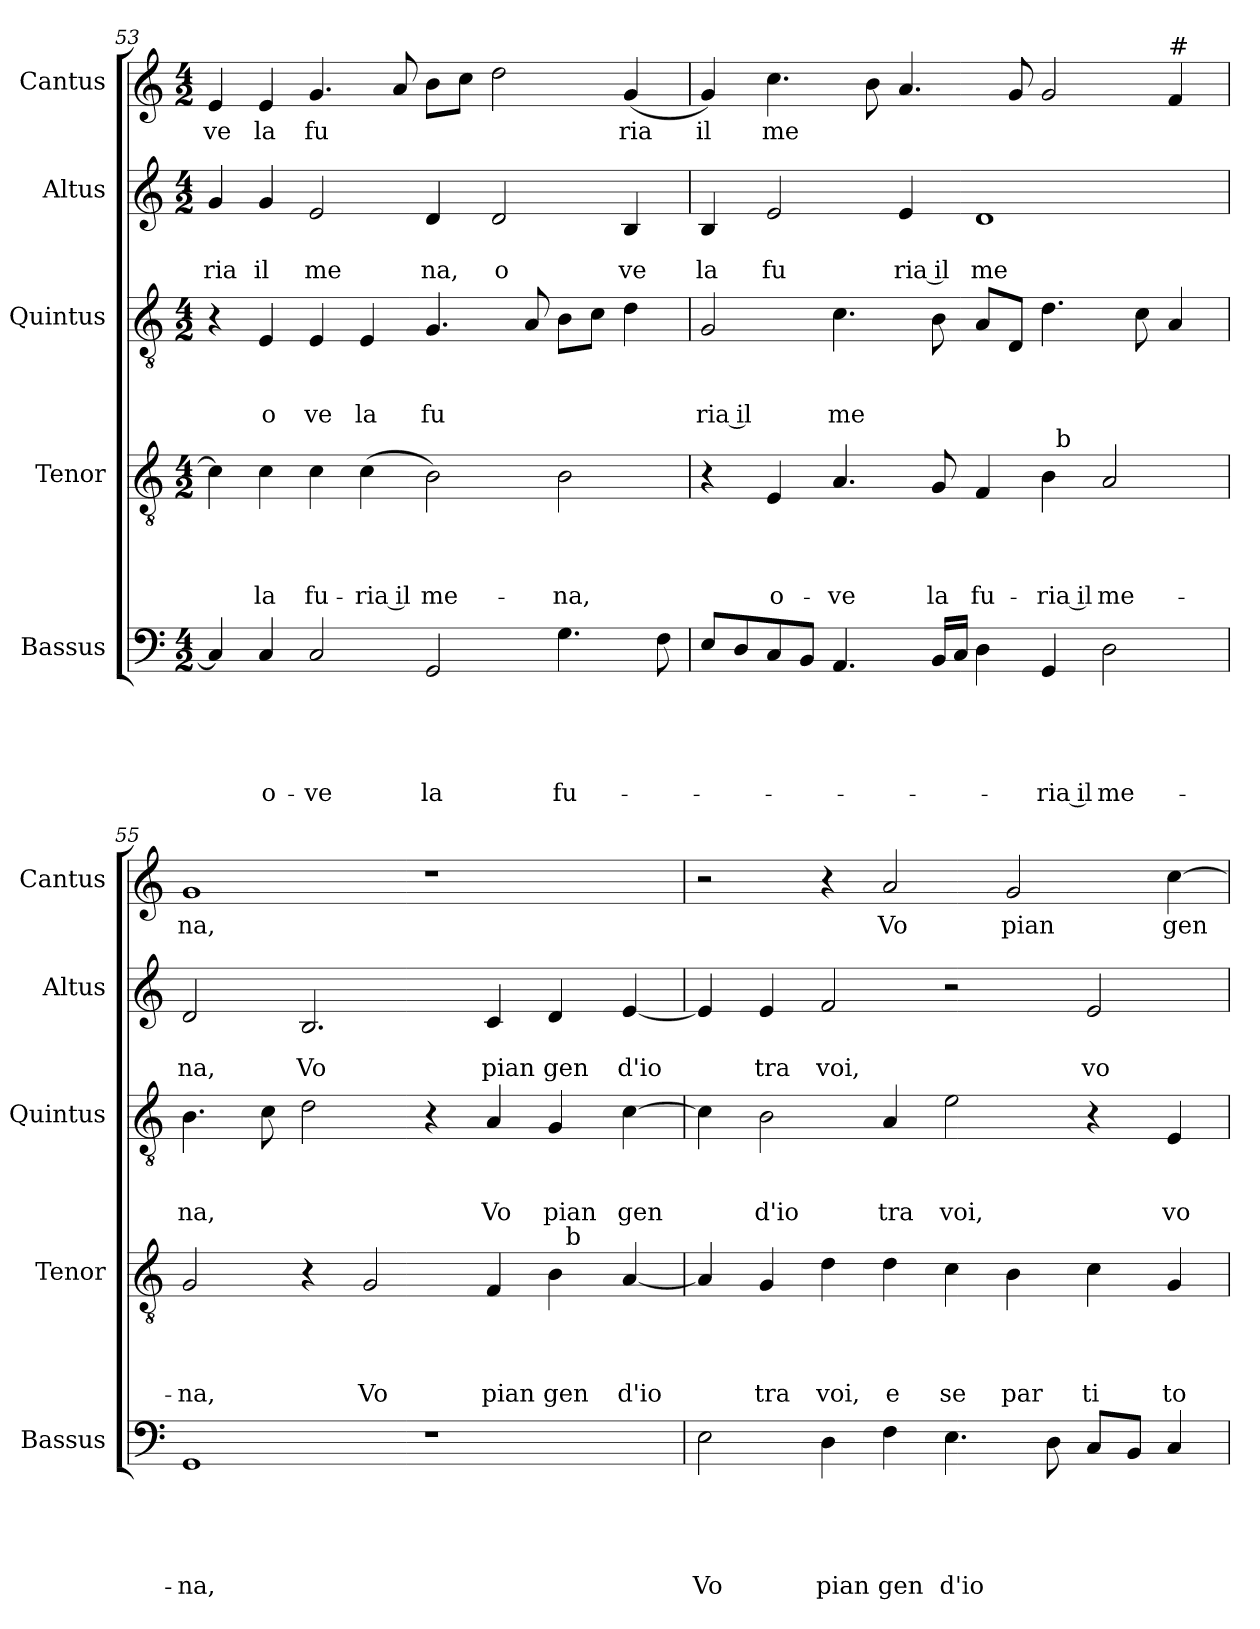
**kern	**text	**text	**text	**text	**text	**kern	**text	**text	**text	**text	**kern	**text	**text	**text	**kern	**text	**text	**kern	**text
*part5	*part5	*part5	*part5	*part5	*part5	*part4	*part4	*part4	*part4	*part4	*part3	*part3	*part3	*part3	*part2	*part2	*part2	*part1	*part1
*staff5	*staff5	*staff5	*staff5	*staff5	*staff5	*staff4	*staff4	*staff4	*staff4	*staff4	*staff3	*staff3	*staff3	*staff3	*staff2	*staff2	*staff2	*staff1	*staff1
*I"Bassus	*	*	*	*	*	*I"Tenor	*	*	*	*	*I"Quintus	*	*	*	*I"Altus	*	*	*I"Cantus	*
*I'Bassus	*	*	*	*	*	*I'Tenor	*	*	*	*	*I'Quintus	*	*	*	*I'Altus	*	*	*I'Cantus	*
*clefF4	*	*	*	*	*	*clefGv2	*	*	*	*	*clefGv2	*	*	*	*clefG2	*	*	*clefG2	*
*k[]	*	*	*	*	*	*k[]	*	*	*	*	*k[]	*	*	*	*k[]	*	*	*k[]	*
*C:	*	*	*	*	*	*C:	*	*	*	*	*C:	*	*	*	*C:	*	*	*C:	*
*M4/2	*	*	*	*	*	*M4/2	*	*	*	*	*M4/2	*	*	*	*M4/2	*	*	*M4/2	*
=53	=53	=53	=53	=53	=53	=53	=53	=53	=53	=53	=53	=53	=53	=53	=53	=53	=53	=53	=53
!	!	!	!	!	!	!	!	!	!	!	!	!	!	!	!	!	!LO:LY:b	!	!LO:LY:b
4C/]	.	.	.	.	.	4c\]	.	.	.	.	4r	.	.	.	4g/	.	ria	4e/	ve
!	!	!	!	!	!LO:LY:b	!	!	!	!	!LO:LY:b	!	!	!	!LO:LY:b	!	!	!LO:LY:b	!	!LO:LY:b
4C/	.	.	.	.	o-	4c\	.	.	.	la	4E/	.	.	o	4g/	.	il	4e/	la
!	!	!	!	!	!LO:LY:b	!	!	!	!	!LO:LY:b	!	!	!	!LO:LY:b	!	!	!LO:LY:b	!	!LO:LY:b
2C/	.	.	.	.	-ve	4c\	.	.	.	fu-	4E/	.	.	ve	2e/	.	me	4.g/	fu
!	!	!	!	!	!	!	!	!	!	!LO:LY:b:rj	!	!	!	!LO:LY:b	!	!	!	!	!
.	.	.	.	.	.	(<4c\	.	.	.	-ria il	4E/	.	.	la	.	.	.	.	.
.	.	.	.	.	.	.	.	.	.	.	.	.	.	.	.	.	.	8a/	.
!	!	!	!	!	!LO:LY:b	!	!	!	!	!LO:LY:b	!	!	!	!LO:LY:b	!	!	!LO:LY:b	!	!
2GG/	.	.	.	.	la	2B\)	.	.	.	me-	4.G/	.	.	fu	4d/	.	na,	8b\L	.
.	.	.	.	.	.	.	.	.	.	.	.	.	.	.	.	.	.	8cc\J	.
!	!	!	!	!	!	!	!	!	!	!	!	!	!	!	!	!	!LO:LY:b	!	!
.	.	.	.	.	.	.	.	.	.	.	.	.	.	.	2d/	.	o	2dd\	.
.	.	.	.	.	.	.	.	.	.	.	8A/	.	.	.	.	.	.	.	.
!	!	!	!	!	!LO:LY:b	!	!	!	!	!LO:LY:b	!	!	!	!	!	!	!	!	!
4.G\	.	.	.	.	fu-	2B\	.	.	.	-na,	8B\L	.	.	.	.	.	.	.	.
.	.	.	.	.	.	.	.	.	.	.	8c\J	.	.	.	.	.	.	.	.
!	!	!	!	!	!	!	!	!	!	!	!	!	!	!	!	!	!LO:LY:b	!	!LO:LY:b
.	.	.	.	.	.	.	.	.	.	.	4d\	.	.	.	4B/	.	ve	(<4g/	ria
8F\	.	.	.	.	.	.	.	.	.	.	.	.	.	.	.	.	.	.	.
=54	=54	=54	=54	=54	=54	=54	=54	=54	=54	=54	=54	=54	=54	=54	=54	=54	=54	=54	=54
!	!	!	!	!	!	!	!	!	!	!	!	!	!	!LO:LY:b:rj	!	!	!LO:LY:b	!	!LO:LY:b:rj
*	*	*	*	*	*	*^	*	*	*	*	*	*	*	*	*	*	*	*	*
8E/L	.	.	.	.	.	4r	1ryy	.	.	.	.	2G/	.	.	ria il	4B/	.	la	4g/)	il
8D/	.	.	.	.	.	.	.	.	.	.	.	.	.	.	.	.	.	.	.	.
!	!	!	!	!	!	!	!	!	!	!	!LO:LY:b	!	!	!	!	!	!	!LO:LY:b	!	!LO:LY:b
8C/	.	.	.	.	.	4E/	.	.	.	.	o-	.	.	.	.	2e/	.	fu	4.cc\	me
8BB/J	.	.	.	.	.	.	.	.	.	.	.	.	.	.	.	.	.	.	.	.
!	!	!	!	!	!	!	!	!	!	!	!LO:LY:b	!	!	!	!LO:LY:b	!	!	!	!	!
4.AA/	.	.	.	.	.	4.A/	.	.	.	.	-ve	4.c\	.	.	me	.	.	.	.	.
.	.	.	.	.	.	.	.	.	.	.	.	.	.	.	.	.	.	.	8b\	.
!	!	!	!	!	!	!	!	!	!	!	!	!	!	!	!	!	!	!LO:LY:b:rj	!	!
.	.	.	.	.	.	.	.	.	.	.	.	.	.	.	.	4e/	.	ria il	4.a/	.
!	!	!	!	!	!	!	!	!	!	!	!LO:LY:b	!	!	!	!	!	!	!	!	!
16BB/LL	.	.	.	.	.	8G/	.	.	.	.	la	8B\	.	.	.	.	.	.	.	.
16C/JJ	.	.	.	.	.	.	.	.	.	.	.	.	.	.	.	.	.	.	.	.
!	!	!	!	!	!	!	!	!	!	!	!LO:LY:b	!	!	!	!	!	!	!LO:LY:b	!	!
4D\	.	.	.	.	.	4F/	4ryy	.	.	.	fu-	8A/L	.	.	.	1d	.	me	.	.
.	.	.	.	.	.	.	.	.	.	.	.	8D/J	.	.	.	.	.	.	8g/	.
!	!	!	!	!	!LO:LY:b:rj	!	!	!	!	!	!LO:LY:b:rj	!	!	!	!	!	!	!	!	!
4GG/	.	.	.	.	-ria il	4B\	32ryy	.	.	.	-ria il	4.d\	.	.	.	.	.	.	2g/	.
!	!	!	!	!	!	!	!LO:TX:a:t=b	!	!	!	!	!	!	!	!	!	!	!	!	!
.	.	.	.	.	.	.	2ryy	.	.	.	.	.	.	.	.	.	.	.	.	.
!	!	!	!	!	!LO:LY:b	!	!	!	!	!	!LO:LY:b	!	!	!	!	!	!	!	!	!
2D\	.	.	.	.	me-	2A/	.	.	.	.	me-	.	.	.	.	.	.	.	.	.
.	.	.	.	.	.	.	.	.	.	.	.	8c\	.	.	.	.	.	.	.	.
!	!	!	!	!	!	!	!	!	!	!	!	!	!	!	!	!	!	!	!LO:TX:a:t=#	!
.	.	.	.	.	.	.	.	.	.	.	.	4A/	.	.	.	.	.	.	4f/	.
.	.	.	.	.	.	.	8..ryy	.	.	.	.	.	.	.	.	.	.	.	.	.
!!LO:LB:g=z
=55	=55	=55	=55	=55	=55	=55	=55	=55	=55	=55	=55	=55	=55	=55	=55	=55	=55	=55	=55	=55
!	!	!	!	!	!LO:LY:b	!	!	!	!	!	!LO:LY:b	!	!	!	!LO:LY:b	!	!	!LO:LY:b	!	!LO:LY:b
1GG	.	.	.	.	-na,	2G/	1ryy	.	.	.	-na,	4.B\	.	.	na,	2d/	.	na,	1g	na,
.	.	.	.	.	.	.	.	.	.	.	.	8c\	.	.	.	.	.	.	.	.
!	!	!	!	!	!	!	!	!	!	!	!	!	!	!	!	!	!	!LO:LY:b	!	!
.	.	.	.	.	.	4r	.	.	.	.	.	2d\	.	.	.	2.B/	.	Vo	.	.
!	!	!	!	!	!	!	!	!	!	!	!LO:LY:b	!	!	!	!	!	!	!	!	!
.	.	.	.	.	.	2G/	.	.	.	.	Vo	.	.	.	.	.	.	.	.	.
1r	.	.	.	.	.	.	2ryy	.	.	.	.	4r	.	.	.	.	.	.	1r	.
!	!	!	!	!	!	!	!	!	!	!	!LO:LY:b	!	!	!	!LO:LY:b	!	!	!LO:LY:b	!	!
.	.	.	.	.	.	4F/	.	.	.	.	pian	4A/	.	.	Vo	4c/	.	pian	.	.
!	!	!	!	!	!	!	!	!	!	!	!LO:LY:b	!	!	!	!LO:LY:b	!	!	!LO:LY:b	!	!
.	.	.	.	.	.	4B\	32ryy	.	.	.	gen	4G/	.	.	pian	4d/	.	gen	.	.
!	!	!	!	!	!	!	!LO:TX:a:t=b	!	!	!	!	!	!	!	!	!	!	!	!	!
.	.	.	.	.	.	.	4...ryy	.	.	.	.	.	.	.	.	.	.	.	.	.
!	!	!	!	!	!	!	!	!	!	!	!LO:LY:b	!	!	!	!LO:LY:b	!	!	!LO:LY:b	!	!
.	.	.	.	.	.	[<4A/	.	.	.	.	d'io	[>4c\	.	.	gen	[<4e/	.	d'io	.	.
=56	=56	=56	=56	=56	=56	=56	=56	=56	=56	=56	=56	=56	=56	=56	=56	=56	=56	=56	=56	=56
!	!	!	!	!	!LO:LY:b	!	!	!	!	!	!	!	!	!	!	!	!	!	!	!
*	*	*	*	*	*	*v	*v	*	*	*	*	*	*	*	*	*	*	*	*	*
2E\	.	.	.	.	Vo	4A/]	.	.	.	.	4c\]	.	.	.	4e/]	.	.	2r	.
!	!	!	!	!	!	!	!	!	!	!LO:LY:b	!	!	!	!LO:LY:b	!	!	!LO:LY:b	!	!
.	.	.	.	.	.	4G/	.	.	.	tra	2B\	.	.	d'io	4e/	.	tra	.	.
!	!	!	!	!	!LO:LY:b	!	!	!	!	!LO:LY:b	!	!	!	!	!	!	!LO:LY:b	!	!
4D\	.	.	.	.	pian	4d\	.	.	.	voi,	.	.	.	.	2f/	.	voi,	4r	.
!	!	!	!	!	!LO:LY:b	!	!	!	!	!LO:LY:b	!	!	!	!LO:LY:b	!	!	!	!	!LO:LY:b
4F\	.	.	.	.	gen	4d\	.	.	.	e	4A/	.	.	tra	.	.	.	2a/	Vo
!	!	!	!	!	!LO:LY:b	!	!	!	!	!LO:LY:b	!	!	!	!LO:LY:b	!	!	!	!	!
4.E\	.	.	.	.	d'io	4c\	.	.	.	se	2e\	.	.	voi,	2r	.	.	.	.
!	!	!	!	!	!	!	!	!	!	!LO:LY:b	!	!	!	!	!	!	!	!	!LO:LY:b
.	.	.	.	.	.	4B\	.	.	.	par	.	.	.	.	.	.	.	2g/	pian
8D\	.	.	.	.	.	.	.	.	.	.	.	.	.	.	.	.	.	.	.
!	!	!	!	!	!	!	!	!	!	!LO:LY:b	!	!	!	!	!	!	!LO:LY:b	!	!
8C/L	.	.	.	.	.	4c\	.	.	.	ti	4r	.	.	.	2e/	.	vo	.	.
8BB/J	.	.	.	.	.	.	.	.	.	.	.	.	.	.	.	.	.	.	.
!	!	!	!	!	!	!	!	!	!	!LO:LY:b	!	!	!	!LO:LY:b	!	!	!	!	!LO:LY:b
4C/	.	.	.	.	.	4G/	.	.	.	to	4E/	.	.	vo	.	.	.	[>4cc\	gen
=	=	=	=	=	=	=	=	=	=	=	=	=	=	=	=	=	=	=	=
*-	*-	*-	*-	*-	*-	*-	*-	*-	*-	*-	*-	*-	*-	*-	*-	*-	*-	*-	*-
